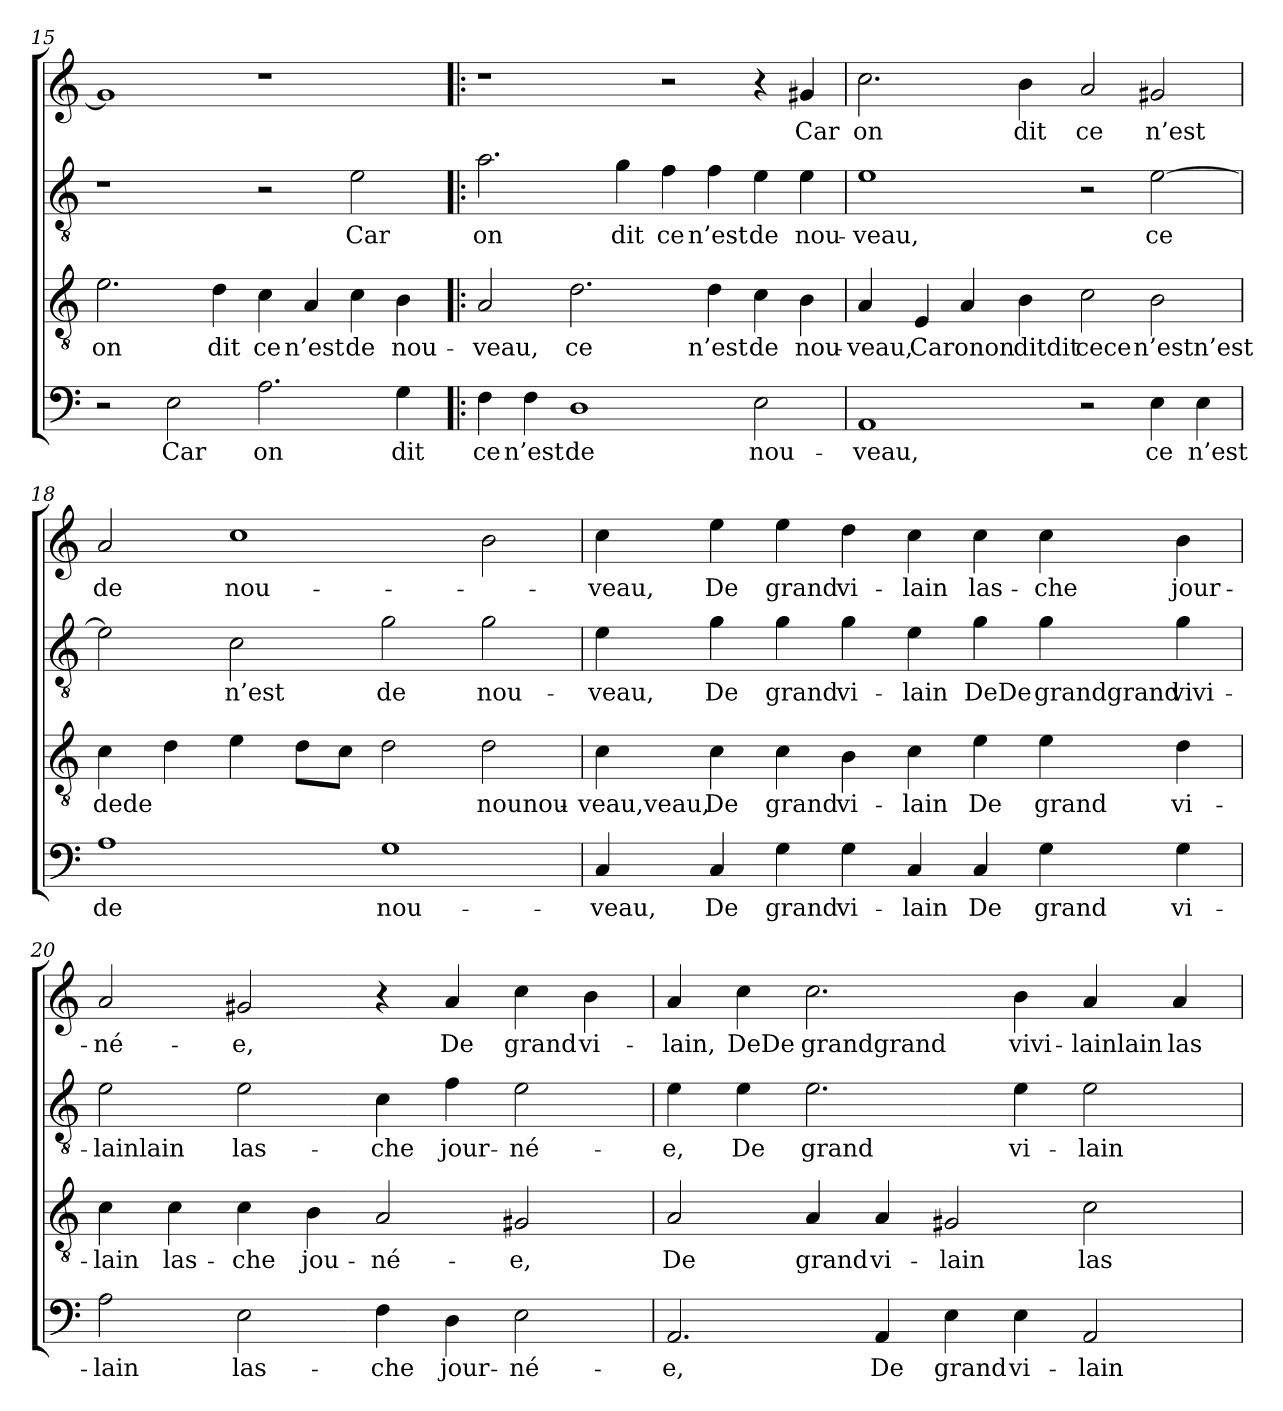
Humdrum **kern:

**kern	**text	**kern	**text	**kern	**text	**kern	**text
*part4	*part4	*part3	*part3	*part2	*part2	*part1	*part1
*staff4	*staff4	*staff3	*staff3	*staff2	*staff2	*staff1	*staff1
*clefF4	*	*clefGv2	*	*clefGv2	*	*clefG2	*
*k[]	*	*k[]	*	*k[]	*	*k[]	*
=15	=15	=15	=15	=15	=15	=15	=15
2r	.	2.e	on	1r	.	1g#]	.
2E	Car	.	.	.	.	.	.
.	.	4d	dit	.	.	.	.
2.A	on	4c	ce	2r	.	1r	.
.	.	4A	n’est	.	.	.	.
.	.	4c	de	2e	Car	.	.
4G	dit	4B	nou-	.	.	.	.
=16!|:	=16!|:	=16!|:	=16!|:	=16!|:	=16!|:	=16!|:	=16!|:
4F	ce	2A	-veau,	2.a	on	1r	.
4F	n’est	.	.	.	.	.	.
1D	de	2.d	ce	.	.	.	.
.	.	.	.	4g	dit	.	.
.	.	.	.	4f	ce	2r	.
.	.	4d	n’est	4f	n’est	.	.
2E	nou-	4c	de	4e	de	4r	.
.	.	4B	nou-	4e	nou-	4g#X	Car
=17	=17	=17	=17	=17	=17	=17	=17
1AA	-veau,	4A	-veau,	1e	-veau,	2.cc	on
.	.	4E	Car	.	.	.	.
.	.	4A	onon	.	.	.	.
.	.	4B	ditdit	.	.	4b	dit
2r	.	2c	cece	2r	.	2a	ce
4E	ce	2B	n’estn’est	[2e	ce	2g#X	n’est
4E	n’est	.	.	.	.	.	.
!!LO:LB:g=z
=18	=18	=18	=18	=18	=18	=18	=18
1A	de	4c	dede	2e]	.	2a	de
.	.	4d	.	.	.	.	.
.	.	4e	.	2c	n’est	1cc	nou-
.	.	8dL	.	.	.	.	.
.	.	8cJ	.	.	.	.	.
1G	nou-	2d	.	2g	de	.	.
.	.	2d	nounou-	2g	nou-	2b	.
=19	=19	=19	=19	=19	=19	=19	=19
4C	-veau,	4c	-veau,veau,	4e	-veau,	4cc	-veau,
4C	De	4c	De	4g	De	4ee	De
4G	grand	4c	grand	4g	grand	4ee	grand
4G	vi-	4B	vi-	4g	vi-	4dd	vi-
4C	-lain	4c	-lain	4e	-lain	4cc	-lain
4C	De	4e	De	4g	DeDe	4cc	las-
4G	grand	4e	grand	4g	grandgrand	4cc	-che
4G	vi-	4d	vi-	4g	vivi-	4b	jour-
=20	=20	=20	=20	=20	=20	=20	=20
2A	-lain	4c	-lain	2e	-lainlain	2a	-né-
.	.	4c	las-	.	.	.	.
2E	las-	4c	-che	2e	las-	2g#X	-e,
.	.	4B	jou-	.	.	.	.
4F	-che	2A	-né-	4c	-che	4r	.
4D	jour-	.	.	4f	jour-	4a	De
2E	-né-	2G#X	-e,	2e	-né-	4cc	grand
.	.	.	.	.	.	4b	vi-
=21	=21	=21	=21	=21	=21	=21	=21
2.AA	-e,	2A	De	4e	-e,	4a	-lain,
.	.	.	.	4e	De	4cc	DeDe
.	.	4A	grand	2.e	grand	2.cc	grandgrand
4AA	De	4A	vi-	.	.	.	.
4E	grand	2G#X	-lain	.	.	.	.
4E	vi-	.	.	4e	vi-	4b	vivi-
2AA	-lain	2c	las-	2e	-lain	4a	-lainlain
.	.	.	.	.	.	4a	las-
=	=	=	=	=	=	=	=
*-	*-	*-	*-	*-	*-	*-	*-
